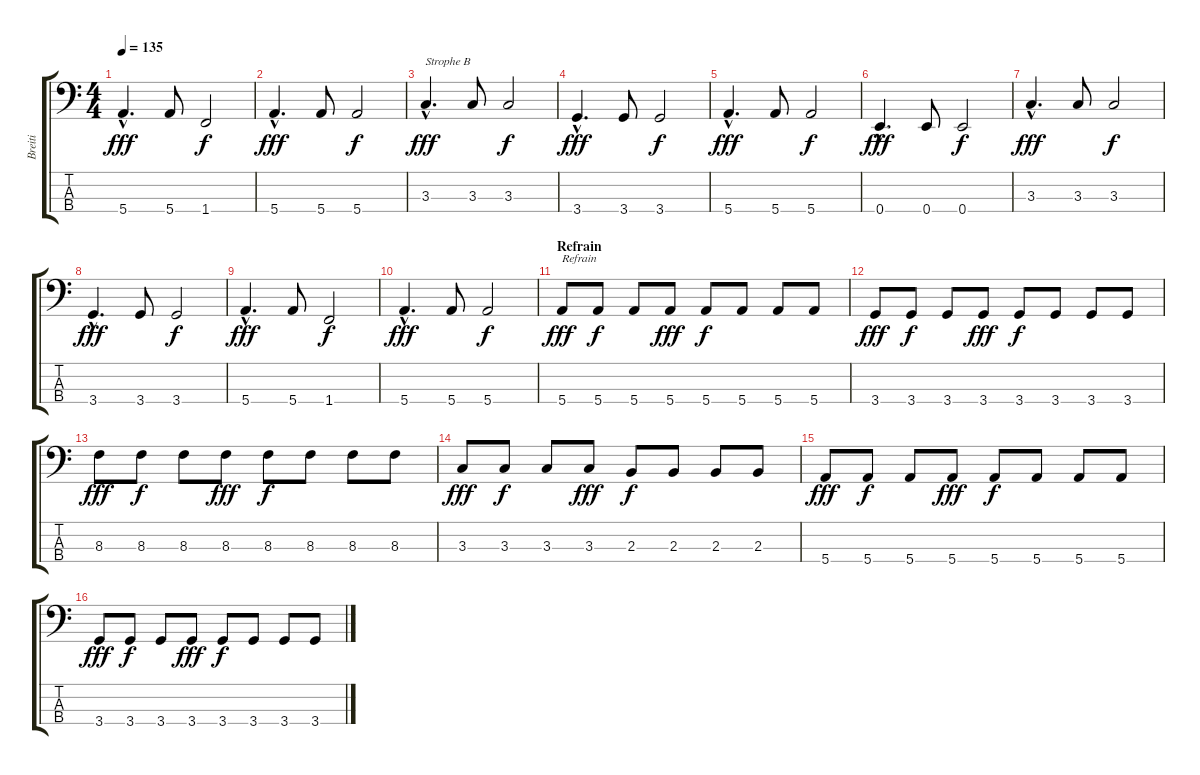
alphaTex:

\track ("Breiti" "Breiti") {instrument electricbassfinger}
\staff {score tabs}
\tuning (G2 D2 A1 E1) {hide}
\ts (4 4)
\tempo 135
\clef f4
\ks c
5.4{hac}.4{d dy fff} 5.4.8 1.4.2{dy f} |
5.4{hac}.4{d dy fff} 5.4.8 5.4.2{dy f} |
3.3{hac}.4{d txt "Strophe B" dy fff} 3.3.8 3.3.2{dy f} |
3.4{hac}.4{d dy fff} 3.4.8 3.4.2{dy f} |
5.4{hac}.4{d dy fff} 5.4.8 5.4.2{dy f} |
0.4{hac}.4{d dy fff} 0.4.8 0.4.2{dy f} |
3.3{hac}.4{d dy fff} 3.3.8 3.3.2{dy f} |
3.4{hac}.4{d dy fff} 3.4.8 3.4.2{dy f} |
5.4{hac}.4{d dy fff} 5.4.8 1.4.2{dy f} |
5.4{hac}.4{d dy fff} 5.4.8 5.4.2{dy f} |
\section ("" "Refrain")
5.4.8{txt "Refrain" dy fff} 5.4.8{dy f} 5.4.8 5.4.8{dy fff} 5.4.8{dy f} 5.4.8 5.4.8 5.4.8 |
3.4.8{dy fff} 3.4.8{dy f} 3.4.8 3.4.8{dy fff} 3.4.8{dy f} 3.4.8 3.4.8 3.4.8 |
8.3.8{dy fff} 8.3.8{dy f} 8.3.8 8.3.8{dy fff} 8.3.8{dy f} 8.3.8 8.3.8 8.3.8 |
3.3.8{dy fff} 3.3.8{dy f} 3.3.8 3.3.8{dy fff} 2.3.8{dy f} 2.3.8 2.3.8 2.3.8 |
5.4.8{dy fff} 5.4.8{dy f} 5.4.8 5.4.8{dy fff} 5.4.8{dy f} 5.4.8 5.4.8 5.4.8 |
3.4.8{dy fff} 3.4.8{dy f} 3.4.8 3.4.8{dy fff} 3.4.8{dy f} 3.4.8 3.4.8 3.4.8
